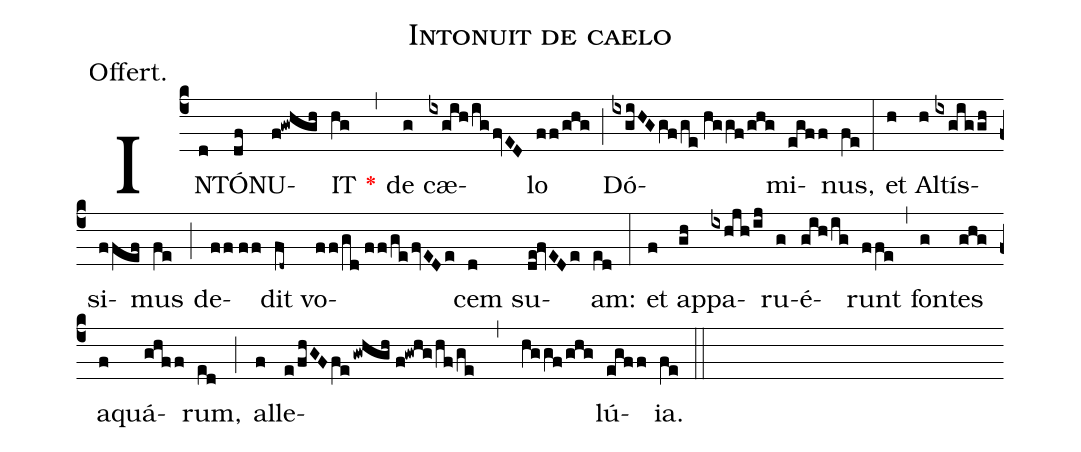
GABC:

name:Intonuit de caelo;
annotation:Offert.;
mode:IV.;
office-part:Offertory;
%%
(c4) IN(d)TÓ(df)NU(f!gwhgh)IT(hg) <v>\red{*}</v>(,) de(g) cæ(ixgih/ig/fvED)lo(ff/ghg) (;) Dó(ixgiHGgf/ge//hggf/ghg)mi(egff)nus,(fe) (:) et(h) Al(h)tís(ixgiggh)si(ffef)mus(fe) (;) de(ff//ff)dit(fd~) vo(ff/gd//ff/ge/fvEDe)cem(d) su(de!fvEDe)am:(ed) (:) et(f) ap(gh)pa(ixhjh/ij)ru(g)é(gih/ig)runt(ffe) (,) fon(g)tes(ghg) a(f)quá(ghff)rum,(ed) (;) al(f)le(e/fhGFfe/gwhgh//f!gwhg/hf/ge , hggf/ghg)lú(egff)ia.(fe) (::)
